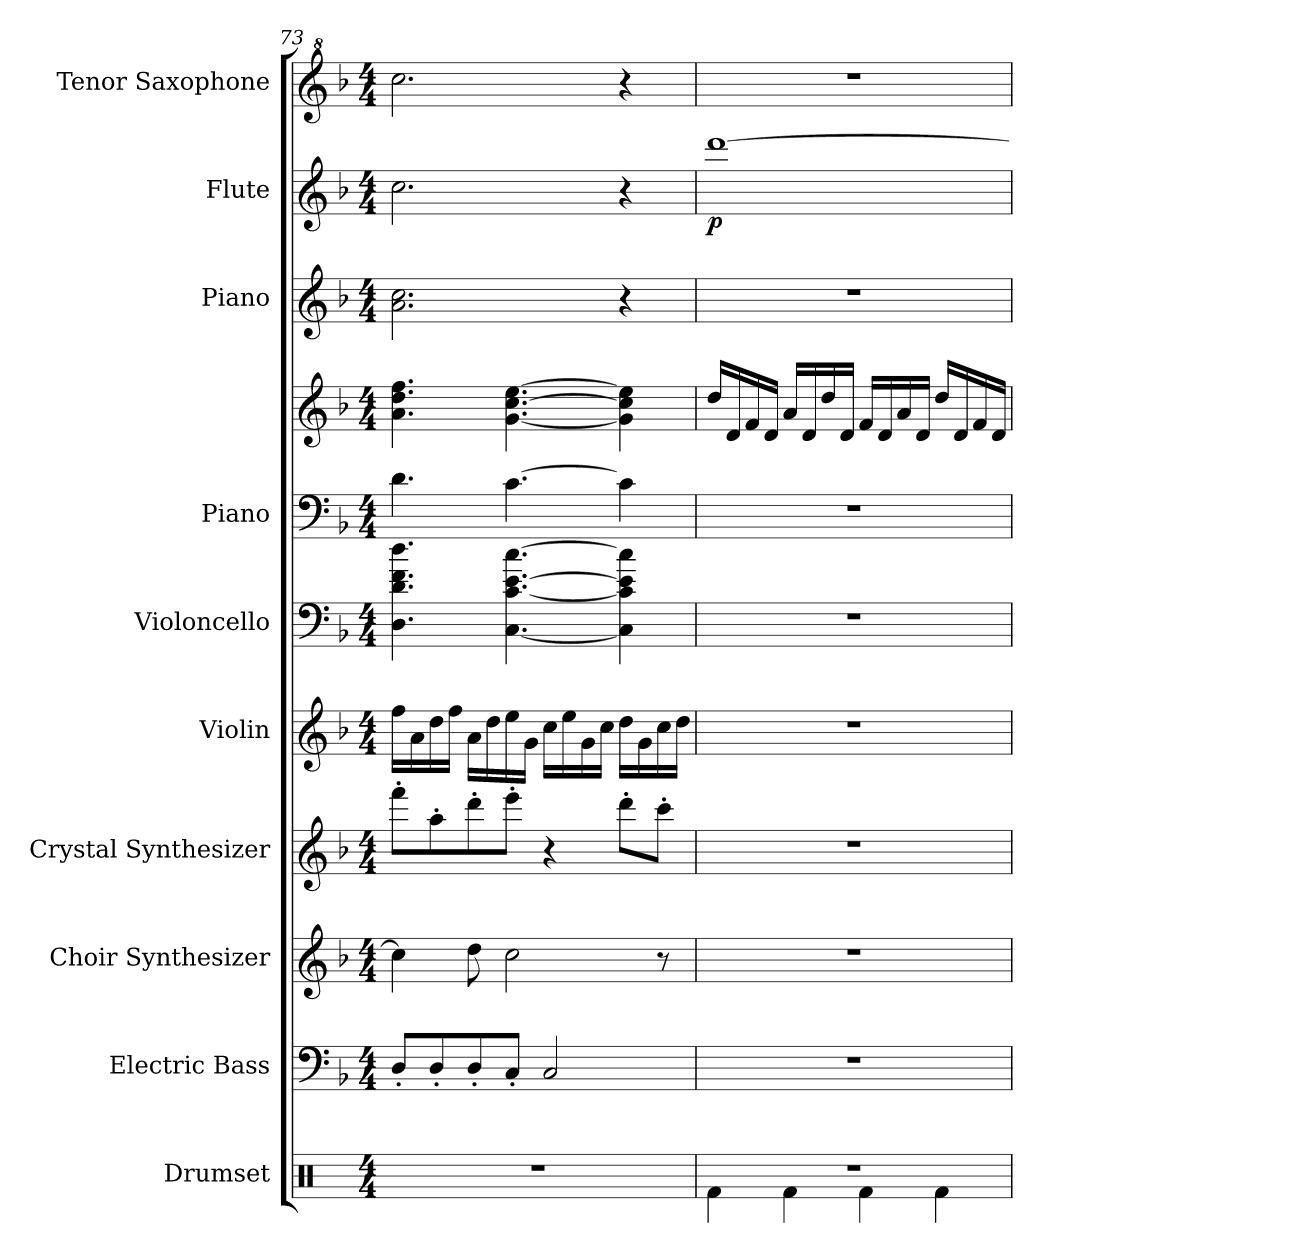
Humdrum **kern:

**kern	**kern	**kern	**kern	**kern	**kern	**kern	**kern	**kern	**kern	**dynam	**kern
*part10	*part9	*part8	*part7	*part6	*part5	*part4	*part4	*part3	*part2	*part2	*part1
*staff11	*staff10	*staff9	*staff8	*staff7	*staff6	*staff5	*staff4	*staff3	*staff2	*staff2	*staff1
*I"Drumset	*I"Electric Bass	*I"Choir Synthesizer	*I"Crystal Synthesizer	*I"Violin	*I"Violoncello	*I"Piano	*	*I"Piano	*I"Flute	*	*I"Tenor Saxophone
*I'D. Set	*I'El. B.	*I'Synth.	*I'Synth.	*I'Vln.	*I'Vc.	*I'Pno.	*	*I'Pno.	*I'Fl.	*	*I'T. Sax.
!!LO:PB:g=z
*clefX	*clefF4	*clefG2	*clefG2	*clefG2	*clefF4	*clefF4	*clefG2	*clefG2	*clefG2	*	*clefG^2
*	*ITrd7c12	*	*	*	*	*	*	*	*	*	*ITrd8c14
*k[]	*k[b-]	*k[b-]	*k[b-]	*k[b-]	*k[b-]	*k[b-]	*k[b-]	*k[b-]	*k[b-]	*	*k[b-]
*M4/4	*M4/4	*M4/4	*M4/4	*M4/4	*M4/4	*M4/4	*M4/4	*M4/4	*M4/4	*	*M4/4
=73	=73	=73	=73	=73	=73	=73	=73	=73	=73	=73	=73
1r	8DD'/L	4cc\]	8fff'\L	16ff\LL	4.D\ 4.d\ 4.f\ 4.dd\	4.d\	4.a\ 4.dd\ 4.ff\	2.a\ 2.cc\	2.cc\	.	2.cc\
.	.	.	.	16a\	.	.	.	.	.	.	.
.	8DD'/	.	8aa'\	16dd\	.	.	.	.	.	.	.
.	.	.	.	16ff\JJ	.	.	.	.	.	.	.
.	8DD'/	8dd\	8ddd'\	16a\LL	.	.	.	.	.	.	.
.	.	.	.	16dd\	.	.	.	.	.	.	.
.	8CC'/J	2cc\	8eee'\J	16ee\	[4.C\ [4.c\ [4.e\ [4.cc\	[4.c\	[4.g\ [4.cc\ [4.ee\	.	.	.	.
.	.	.	.	16g\JJ	.	.	.	.	.	.	.
.	2CC/	.	4r	16cc\LL	.	.	.	.	.	.	.
.	.	.	.	16ee\	.	.	.	.	.	.	.
.	.	.	.	16g\	.	.	.	.	.	.	.
.	.	.	.	16cc\JJ	.	.	.	.	.	.	.
.	.	.	8ddd'\L	16dd\LL	4C\] 4c\] 4e\] 4cc\]	4c\]	4g\] 4cc\] 4ee\]	4r	4r	.	4r
.	.	.	.	16g\	.	.	.	.	.	.	.
.	.	8r	8ccc'\J	16cc\	.	.	.	.	.	.	.
.	.	.	.	16dd\JJ	.	.	.	.	.	.	.
=74	=74	=74	=74	=74	=74	=74	=74	=74	=74	=74	=74
*^	*	*	*	*	*	*	*	*	*	*	*
!	!	!	!	!	!	!	!	!	!	!	!LO:DY:b	!
1r	4Rf\	1r	1r	1r	1r	1r	1r	16dd/LL	1r	[1ddd	p	1r
.	.	.	.	.	.	.	.	16d/	.	.	.	.
.	.	.	.	.	.	.	.	16f/	.	.	.	.
.	.	.	.	.	.	.	.	16d/JJ	.	.	.	.
.	4Rf\	.	.	.	.	.	.	16a/LL	.	.	.	.
.	.	.	.	.	.	.	.	16d/	.	.	.	.
.	.	.	.	.	.	.	.	16dd/	.	.	.	.
.	.	.	.	.	.	.	.	16d/JJ	.	.	.	.
.	4Rf\	.	.	.	.	.	.	16f/LL	.	.	.	.
.	.	.	.	.	.	.	.	16d/	.	.	.	.
.	.	.	.	.	.	.	.	16a/	.	.	.	.
.	.	.	.	.	.	.	.	16d/JJ	.	.	.	.
.	4Rf\	.	.	.	.	.	.	16dd/LL	.	.	.	.
.	.	.	.	.	.	.	.	16d/	.	.	.	.
.	.	.	.	.	.	.	.	16f/	.	.	.	.
.	.	.	.	.	.	.	.	16d/JJ	.	.	.	.
*v	*v	*	*	*	*	*	*	*	*	*	*	*
=	=	=	=	=	=	=	=	=	=	=	=
*-	*-	*-	*-	*-	*-	*-	*-	*-	*-	*-	*-
